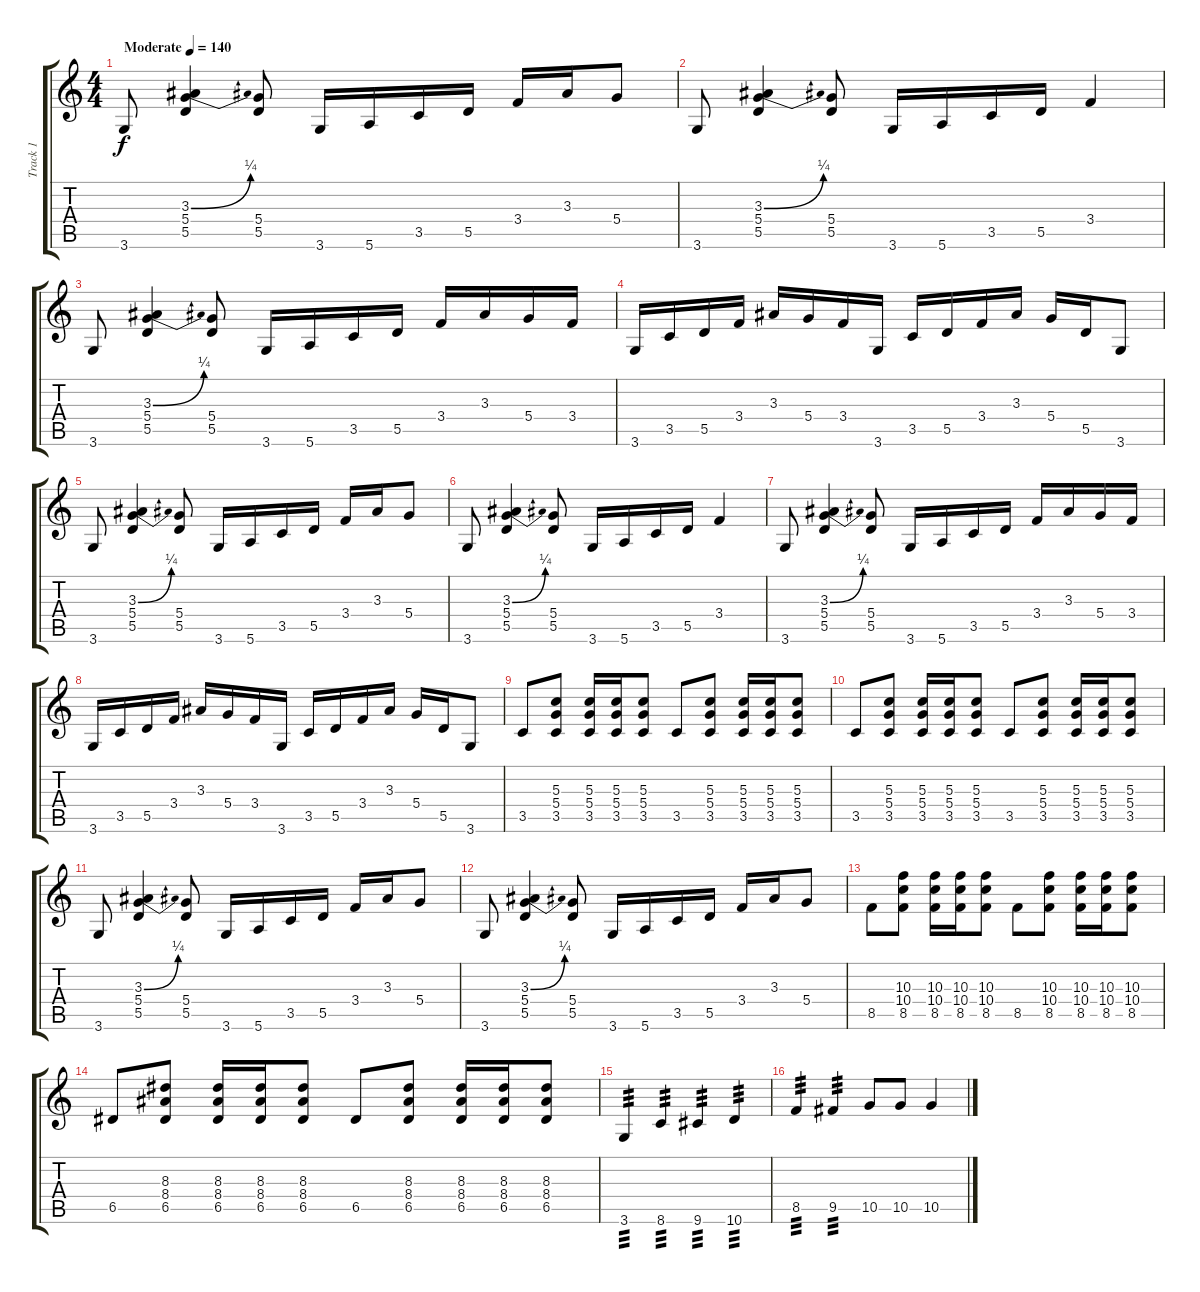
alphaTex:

\track ("Track 1" "Track 1") {instrument acousticguitarnylon}
\staff {score tabs}
\tuning (E4 B3 G3 D3 A2 E2) {hide}
\ts (4 4)
\tempo (140 "Moderate")
\clef g2
\ks c
3.6.8{dy f instrument acousticguitarnylon} (3.3{be (bend 0 0 60 1)} 5.4 5.5).4 (5.4 5.5).8 3.6.16 5.6.16 3.5.16 5.5.16 3.4.16 3.3.16 5.4.8 |
3.6.8 (3.3{be (bend 0 0 60 1)} 5.4 5.5).4 (5.4 5.5).8 3.6.16 5.6.16 3.5.16 5.5.16 3.4.4 |
3.6.8 (3.3{be (bend 0 0 60 1)} 5.4 5.5).4 (5.4 5.5).8 3.6.16 5.6.16 3.5.16 5.5.16 3.4.16 3.3.16 5.4.16 3.4.16 |
3.6.16 3.5.16 5.5.16 3.4.16 3.3.16 5.4.16 3.4.16 3.6.16 3.5.16 5.5.16 3.4.16 3.3.16 5.4.16 5.5.16 3.6.8 |
3.6.8 (3.3{be (bend 0 0 60 1)} 5.4 5.5).4 (5.4 5.5).8 3.6.16 5.6.16 3.5.16 5.5.16 3.4.16 3.3.16 5.4.8 |
3.6.8 (3.3{be (bend 0 0 60 1)} 5.4 5.5).4 (5.4 5.5).8 3.6.16 5.6.16 3.5.16 5.5.16 3.4.4 |
3.6.8 (3.3{be (bend 0 0 60 1)} 5.4 5.5).4 (5.4 5.5).8 3.6.16 5.6.16 3.5.16 5.5.16 3.4.16 3.3.16 5.4.16 3.4.16 |
3.6.16 3.5.16 5.5.16 3.4.16 3.3.16 5.4.16 3.4.16 3.6.16 3.5.16 5.5.16 3.4.16 3.3.16 5.4.16 5.5.16 3.6.8 |
3.5.8 (5.3 5.4 3.5).8 (5.3 5.4 3.5).16 (5.3 5.4 3.5).16 (5.3 5.4 3.5).8 3.5.8 (5.3 5.4 3.5).8 (5.3 5.4 3.5).16 (5.3 5.4 3.5).16 (5.3 5.4 3.5).8 |
3.5.8 (5.3 5.4 3.5).8 (5.3 5.4 3.5).16 (5.3 5.4 3.5).16 (5.3 5.4 3.5).8 3.5.8 (5.3 5.4 3.5).8 (5.3 5.4 3.5).16 (5.3 5.4 3.5).16 (5.3 5.4 3.5).8 |
3.6.8 (3.3{be (bend 0 0 60 1)} 5.4 5.5).4 (5.4 5.5).8 3.6.16 5.6.16 3.5.16 5.5.16 3.4.16 3.3.16 5.4.8 |
3.6.8 (3.3{be (bend 0 0 60 1)} 5.4 5.5).4 (5.4 5.5).8 3.6.16 5.6.16 3.5.16 5.5.16 3.4.16 3.3.16 5.4.8 |
8.5.8 (10.3 10.4 8.5).8 (10.3 10.4 8.5).16 (10.3 10.4 8.5).16 (10.3 10.4 8.5).8 8.5.8 (10.3 10.4 8.5).8 (10.3 10.4 8.5).16 (10.3 10.4 8.5).16 (10.3 10.4 8.5).8 |
6.5.8 (8.3 8.4 6.5).8 (8.3 8.4 6.5).16 (8.3 8.4 6.5).16 (8.3 8.4 6.5).8 6.5.8 (8.3 8.4 6.5).8 (8.3 8.4 6.5).16 (8.3 8.4 6.5).16 (8.3 8.4 6.5).8 |
3.6.4{tp 3} 8.6.4{tp 3} 9.6.4{tp 3} 10.6.4{tp 3} |
8.5.4{tp 3} 9.5.4{tp 3} 10.5.8 10.5.8 10.5.4
